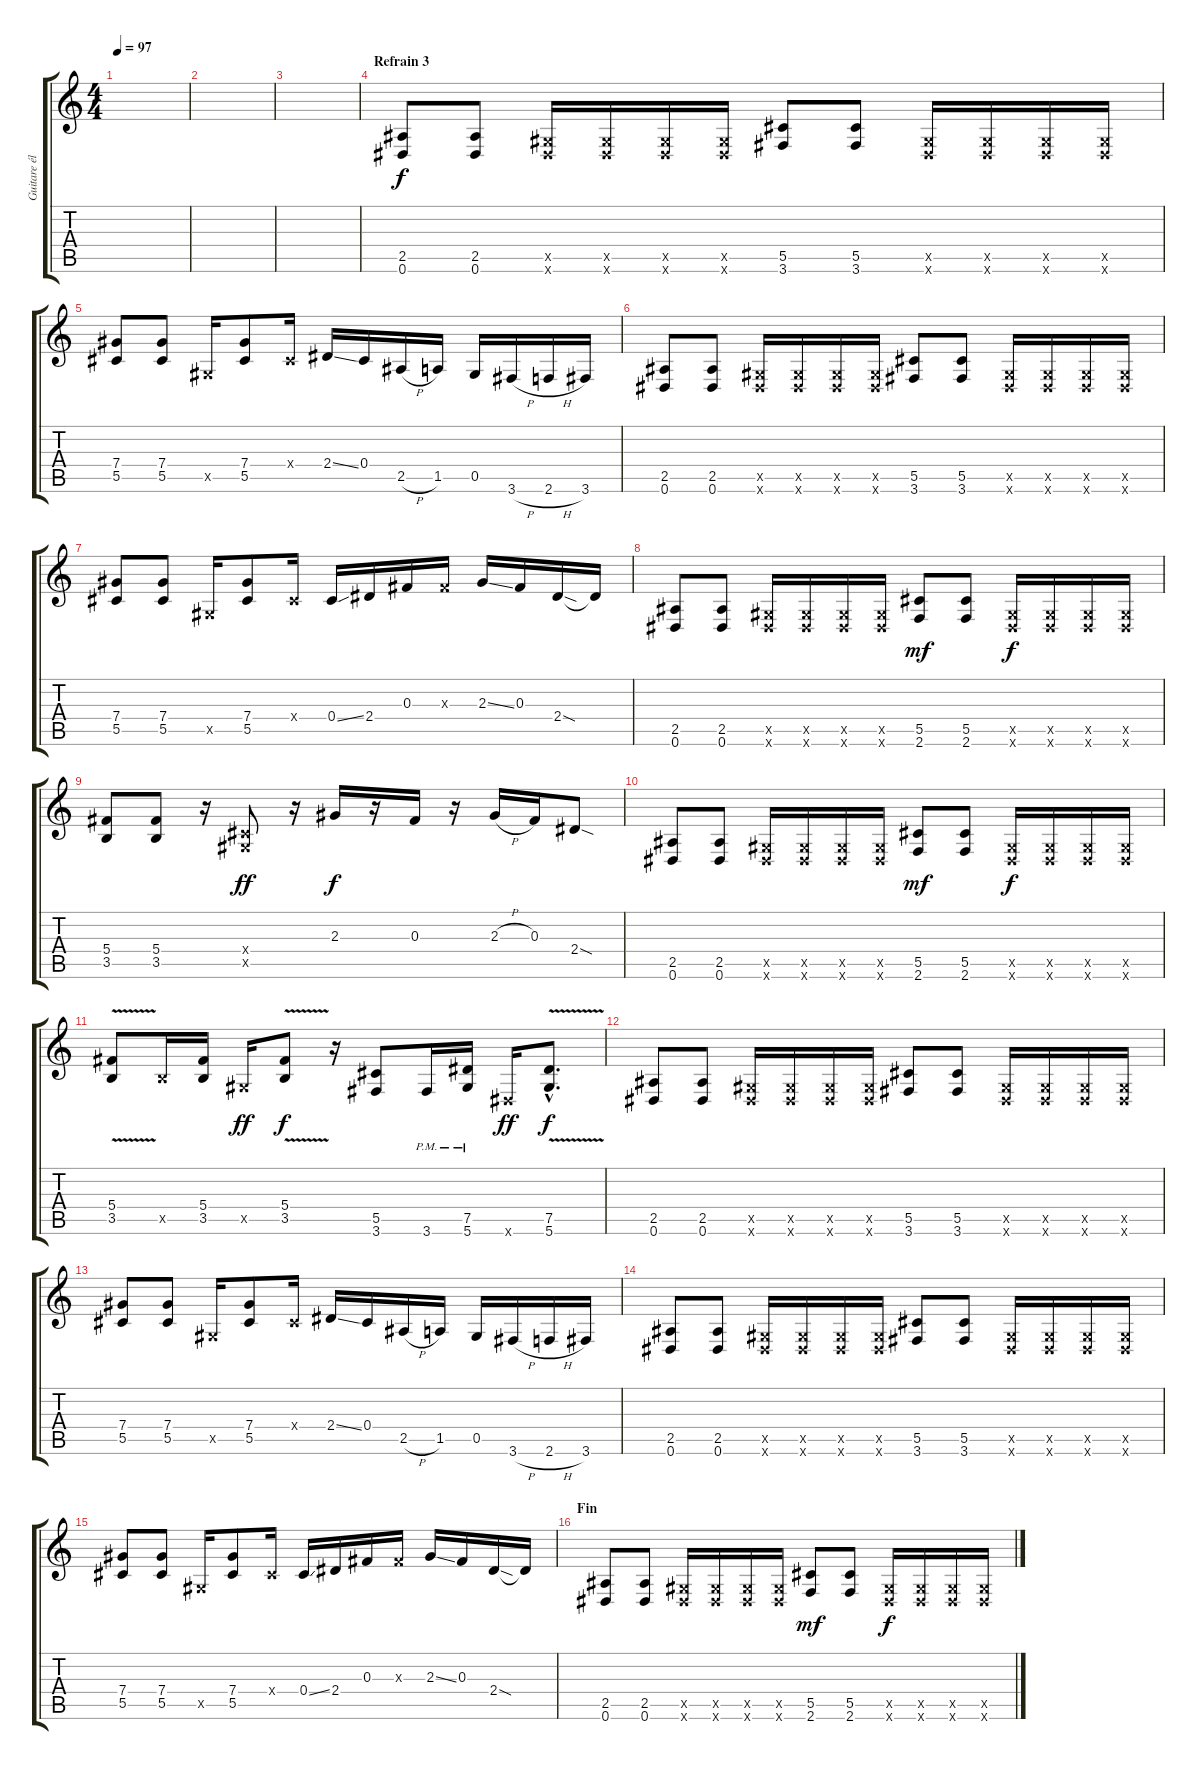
\track ("Guitare électrique" "Guitare él") {instrument overdrivenguitar}
\staff {score tabs}
\tuning (Eb4 Bb3 Gb3 Db3 Ab2 Eb2) {hide}
\ts (4 4)
\tempo 97
\clef g2
\ks c
|
|
|
\section ("" "Refrain 3")
(2.5 0.6).8{volume 11 instrument overdrivenguitar} (2.5 0.6).8 (0.5{x} 0.6{x}).16 (0.5{x} 0.6{x}).16 (0.5{x} 0.6{x}).16 (0.5{x} 0.6{x}).16 (5.5 3.6).8 (5.5 3.6).8 (0.5{x} 0.6{x}).16 (0.5{x} 0.6{x}).16 (0.5{x} 0.6{x}).16 (0.5{x} 0.6{x}).16 |
(7.4 5.5).8 (7.4 5.5).8 0.5{x}.16 (7.4 5.5).8 0.4{x}.16 2.4{ss}.16 0.4.16 2.5{h}.16 1.5.16 0.5.16 3.6{h}.16 2.6{h}.16 3.6.16 |
(2.5 0.6).8 (2.5 0.6).8 (0.5{x} 0.6{x}).16 (0.5{x} 0.6{x}).16 (0.5{x} 0.6{x}).16 (0.5{x} 0.6{x}).16 (5.5 3.6).8 (5.5 3.6).8 (0.5{x} 0.6{x}).16 (0.5{x} 0.6{x}).16 (0.5{x} 0.6{x}).16 (0.5{x} 0.6{x}).16 |
(7.4 5.5).8 (7.4 5.5).8 0.5{x}.16 (7.4 5.5).8 0.4{x}.16 0.4{ss}.16 2.4.16 0.3.16 0.3{x}.16 2.3{ss}.16 0.3.16 2.4{sod}.16 2.4{t}.16 |
(2.5 0.6).8 (2.5 0.6).8 (0.5{x} 0.6{x}).16 (0.5{x} 0.6{x}).16 (0.5{x} 0.6{x}).16 (0.5{x} 0.6{x}).16 (5.5 2.6).8{dy mf} (5.5 2.6).8 (0.5{x} 0.6{x}).16{dy f} (0.5{x} 0.6{x}).16 (0.5{x} 0.6{x}).16 (0.5{x} 0.6{x}).16 |
(5.4 3.5).8 (5.4 3.5).8 r.16 (0.4{x} 0.5{x}).8{dy ff} r.16 2.3.16{dy f} r.16 0.3.16 r.16 2.3{h}.16 0.3.16 2.4{sod}.8 |
(2.5 0.6).8 (2.5 0.6).8 (0.5{x} 0.6{x}).16 (0.5{x} 0.6{x}).16 (0.5{x} 0.6{x}).16 (0.5{x} 0.6{x}).16 (5.5 2.6).8{dy mf} (5.5 2.6).8 (0.5{x} 0.6{x}).16{dy f} (0.5{x} 0.6{x}).16 (0.5{x} 0.6{x}).16 (0.5{x} 0.6{x}).16 |
(5.4{v} 3.5).8 3.5{x}.16 (5.4 3.5).16 0.5{x}.16{dy ff} (5.4 3.5{v}).8{dy f} r.16 (5.5 3.6).8 3.6{pm}.16 (7.5{pm} 5.6{pm}).16 0.6{x}.16{dy ff} (7.5{v hac} 5.6{v hac}).8{d dy f} |
(2.5 0.6).8{volume 11 instrument overdrivenguitar} (2.5 0.6).8 (0.5{x} 0.6{x}).16 (0.5{x} 0.6{x}).16 (0.5{x} 0.6{x}).16 (0.5{x} 0.6{x}).16 (5.5 3.6).8 (5.5 3.6).8 (0.5{x} 0.6{x}).16 (0.5{x} 0.6{x}).16 (0.5{x} 0.6{x}).16 (0.5{x} 0.6{x}).16 |
(7.4 5.5).8 (7.4 5.5).8 0.5{x}.16 (7.4 5.5).8 0.4{x}.16 2.4{ss}.16 0.4.16 2.5{h}.16 1.5.16 0.5.16 3.6{h}.16 2.6{h}.16 3.6.16 |
(2.5 0.6).8 (2.5 0.6).8 (0.5{x} 0.6{x}).16 (0.5{x} 0.6{x}).16 (0.5{x} 0.6{x}).16 (0.5{x} 0.6{x}).16 (5.5 3.6).8 (5.5 3.6).8 (0.5{x} 0.6{x}).16 (0.5{x} 0.6{x}).16 (0.5{x} 0.6{x}).16 (0.5{x} 0.6{x}).16 |
(7.4 5.5).8 (7.4 5.5).8 0.5{x}.16 (7.4 5.5).8 0.4{x}.16 0.4{ss}.16 2.4.16 0.3.16 0.3{x}.16 2.3{ss}.16 0.3.16 2.4{sod}.16 2.4{t}.16 |
\section ("" "Fin")
(2.5 0.6).8 (2.5 0.6).8 (0.5{x} 0.6{x}).16 (0.5{x} 0.6{x}).16 (0.5{x} 0.6{x}).16 (0.5{x} 0.6{x}).16 (5.5 2.6).8{dy mf} (5.5 2.6).8 (0.5{x} 0.6{x}).16{dy f} (0.5{x} 0.6{x}).16 (0.5{x} 0.6{x}).16 (0.5{x} 0.6{x}).16
